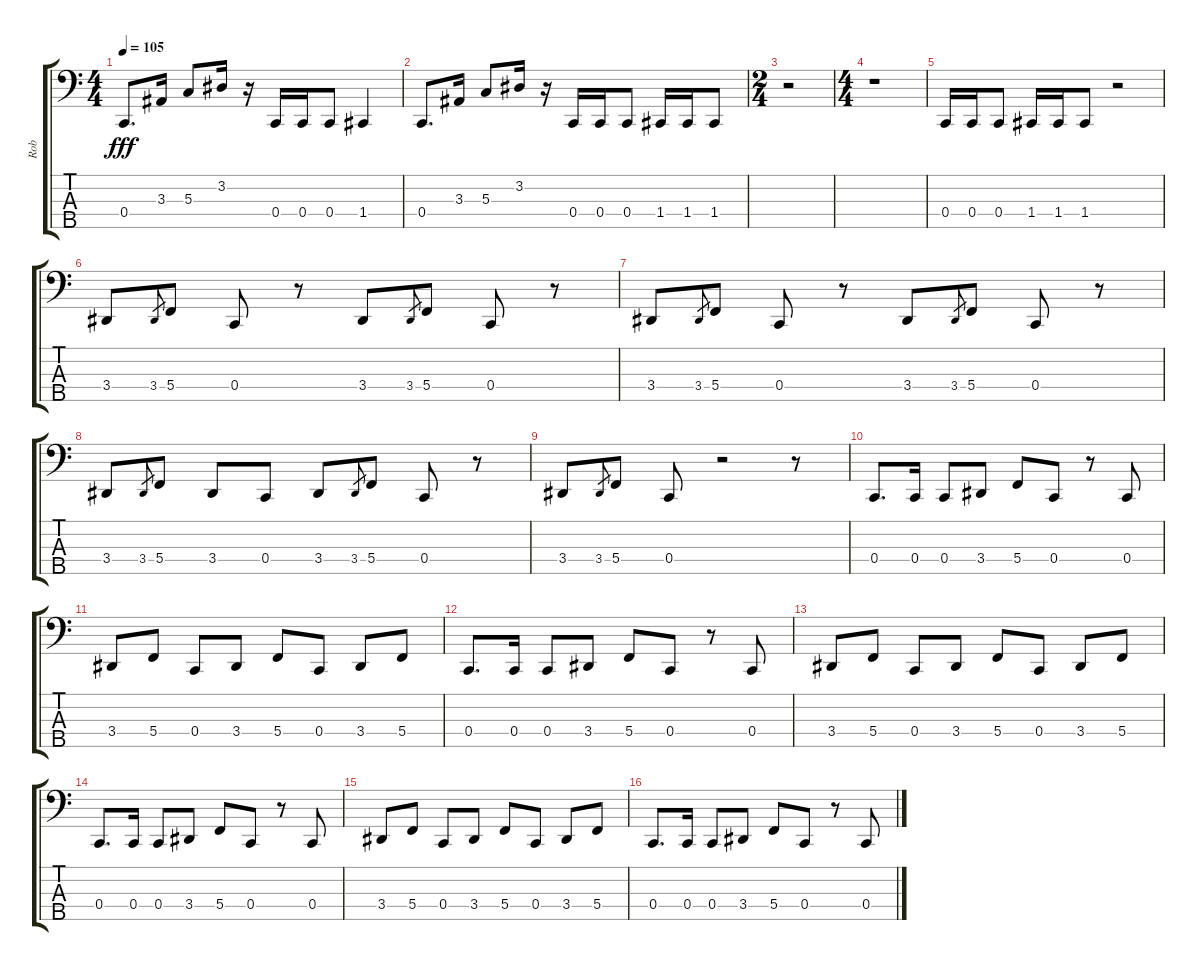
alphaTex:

\track ("Rob" "Rob") {instrument electricbassfinger}
\staff {score tabs}
\tuning (F2 C2 G1 C1 G0) {hide}
\ts (4 4)
\tempo 105
\clef f4
\ks c
0.4.8{d dy fff} 3.3.16 5.3.8 3.2.16 r.16 0.4.16 0.4.16 0.4.8 1.4.4 |
0.4.8{d} 3.3.16 5.3.8 3.2.16 r.16 0.4.16 0.4.16 0.4.8 1.4.16 1.4.16 1.4.8 |
\ts (2 4)
r.2 |
\ts (4 4)
r.1 |
0.4.16 0.4.16 0.4.8 1.4.16 1.4.16 1.4.8 r.2 |
3.4.8 3.4.8{gr} 5.4.8 0.4.8 r.8 3.4.8 3.4.8{gr} 5.4.8 0.4.8 r.8 |
3.4.8 3.4.8{gr} 5.4.8 0.4.8 r.8 3.4.8 3.4.8{gr} 5.4.8 0.4.8 r.8 |
3.4.8 3.4.8{gr} 5.4.8 3.4.8 0.4.8 3.4.8 3.4.8{gr} 5.4.8 0.4.8 r.8 |
3.4.8 3.4.8{gr} 5.4.8 0.4.8 r.2 r.8 |
0.4.8{d} 0.4.16 0.4.8 3.4.8 5.4.8 0.4.8 r.8 0.4.8 |
3.4.8 5.4.8 0.4.8 3.4.8 5.4.8 0.4.8 3.4.8 5.4.8 |
0.4.8{d} 0.4.16 0.4.8 3.4.8 5.4.8 0.4.8 r.8 0.4.8 |
3.4.8 5.4.8 0.4.8 3.4.8 5.4.8 0.4.8 3.4.8 5.4.8 |
0.4.8{d} 0.4.16 0.4.8 3.4.8 5.4.8 0.4.8 r.8 0.4.8 |
3.4.8 5.4.8 0.4.8 3.4.8 5.4.8 0.4.8 3.4.8 5.4.8 |
0.4.8{d} 0.4.16 0.4.8 3.4.8 5.4.8 0.4.8 r.8 0.4.8
